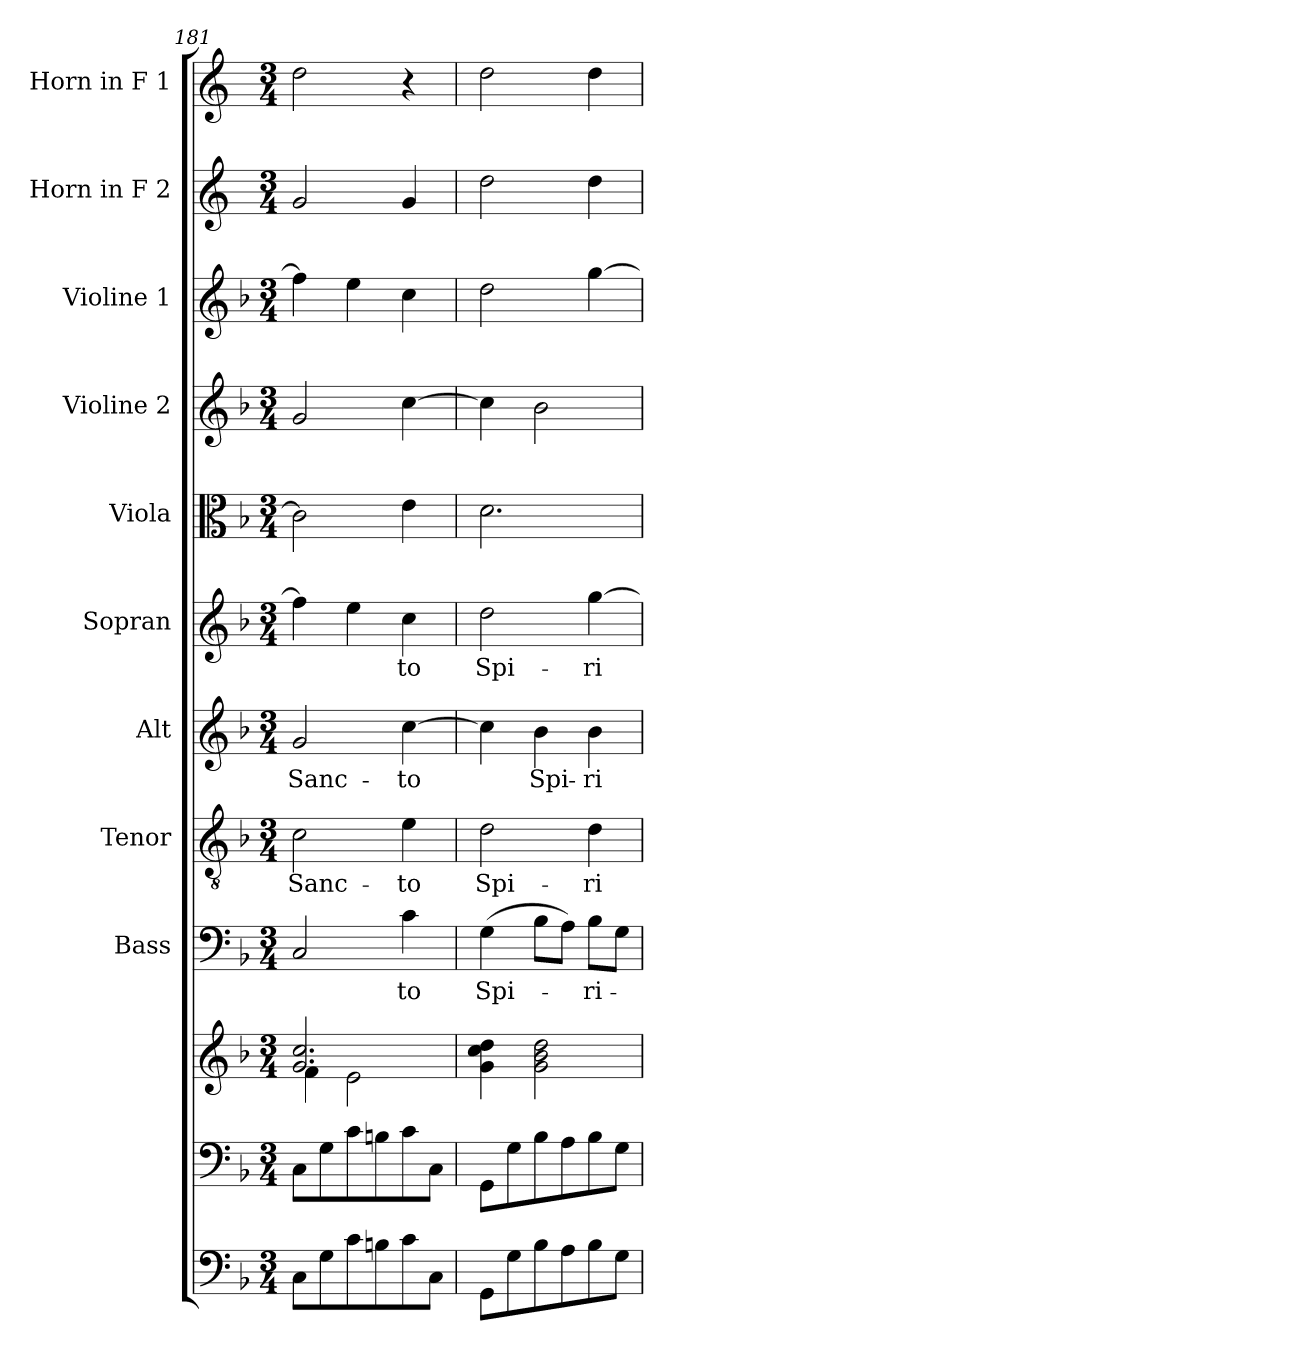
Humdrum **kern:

**kern	**kern	**kern	**kern	**text	**kern	**text	**kern	**text	**kern	**text	**kern	**kern	**kern	**kern	**kern
*part11	*part10	*part10	*part9	*part9	*part8	*part8	*part7	*part7	*part6	*part6	*part5	*part4	*part3	*part2	*part1
*staff12	*staff11	*staff10	*staff9	*staff9	*staff8	*staff8	*staff7	*staff7	*staff6	*staff6	*staff5	*staff4	*staff3	*staff2	*staff1
*	*	*	*I"Bass	*	*I"Tenor	*	*I"Alt	*	*I"Sopran	*	*I"Viola	*I"Violine 2	*I"Violine 1	*I"Horn in F 2	*I"Horn in F 1
*	*	*	*I'B.	*	*I'T.	*	*I'A.	*	*I'S.	*	*I'Vla.	*I'Vl. 2	*I'Vl. 1	*	*
*clefF4	*clefF4	*clefG2	*clefF4	*	*clefGv2	*	*clefG2	*	*clefG2	*	*clefC3	*clefG2	*clefG2	*clefG2	*clefG2
*ITrd7c12	*	*	*	*	*	*	*	*	*	*	*	*	*	*ITrd4c7	*ITrd4c7
*k[b-]	*k[b-]	*k[b-]	*k[b-]	*	*k[b-]	*	*k[b-]	*	*k[b-]	*	*k[b-]	*k[b-]	*k[b-]	*k[b-]	*k[b-]
*F:	*F:	*F:	*F:	*	*F:	*	*F:	*	*F:	*	*F:	*F:	*F:	*F:	*F:
*M3/4	*M3/4	*M3/4	*M3/4	*	*M3/4	*	*M3/4	*	*M3/4	*	*M3/4	*M3/4	*M3/4	*M3/4	*M3/4
=181	=181	=181	=181	=181	=181	=181	=181	=181	=181	=181	=181	=181	=181	=181	=181
*	*	*^	*	*	*	*	*	*	*	*	*	*	*	*	*
!	!	!	!	!	!	!	!LO:LY:b	!	!LO:LY:b	!	!	!	!	!	!	!
8CC\L	8C\L	2.g/ 2.cc/	4f\	2C/	.	2c\	Sanc-	2g/	Sanc-	4ff\]	.	2c\]	2g/	4ff\]	2c/	2g\
8GG\	8G\	.	.	.	.	.	.	.	.	.	.	.	.	.	.	.
8C\	8c\	.	2e\	.	.	.	.	.	.	4ee\	.	.	.	4ee\	.	.
8BBn\	8Bn\	.	.	.	.	.	.	.	.	.	.	.	.	.	.	.
!	!	!	!	!	!LO:LY:b	!	!LO:LY:b	!	!LO:LY:b	!	!LO:LY:b	!	!	!	!	!
8C\	8c\	.	.	4c\	-to	4e\	-to	[4cc\	-to	4cc\	-to	4e\	[4cc\	4cc\	4c/	4r
8CC\J	8C\J	.	.	.	.	.	.	.	.	.	.	.	.	.	.	.
*	*	*v	*v	*	*	*	*	*	*	*	*	*	*	*	*	*
=182	=182	=182	=182	=182	=182	=182	=182	=182	=182	=182	=182	=182	=182	=182	=182
!	!	!	!	!LO:LY:b	!	!LO:LY:b	!	!	!	!LO:LY:b	!	!	!	!	!
8GGG\L	8GG\L	4g\ 4cc\ 4dd\	(>4G\	Spi-	2d\	Spi-	4cc\]	.	2dd\	Spi-	2.d\	4cc\]	2dd\	2g\	2g\
8GG\	8G\	.	.	.	.	.	.	.	.	.	.	.	.	.	.
!	!	!	!	!	!	!	!	!LO:LY:b	!	!	!	!	!	!	!
8BB-\	8B-\	2g\ 2b-\ 2dd\	8B-\L	.	.	.	4b-\	Spi-	.	.	.	2b-\	.	.	.
8AA\	8A\	.	8A\J)	.	.	.	.	.	.	.	.	.	.	.	.
!	!	!	!	!LO:LY:b	!	!LO:LY:b	!	!LO:LY:b	!	!LO:LY:b	!	!	!	!	!
8BB-\	8B-\	.	8B-\L	-ri-	4d\	-ri-	4b-\	-ri-	[4gg\	-ri-	.	.	[4gg\	4g\	4g\
8GG\J	8G\J	.	8G\J	.	.	.	.	.	.	.	.	.	.	.	.
=	=	=	=	=	=	=	=	=	=	=	=	=	=	=	=
*-	*-	*-	*-	*-	*-	*-	*-	*-	*-	*-	*-	*-	*-	*-	*-
